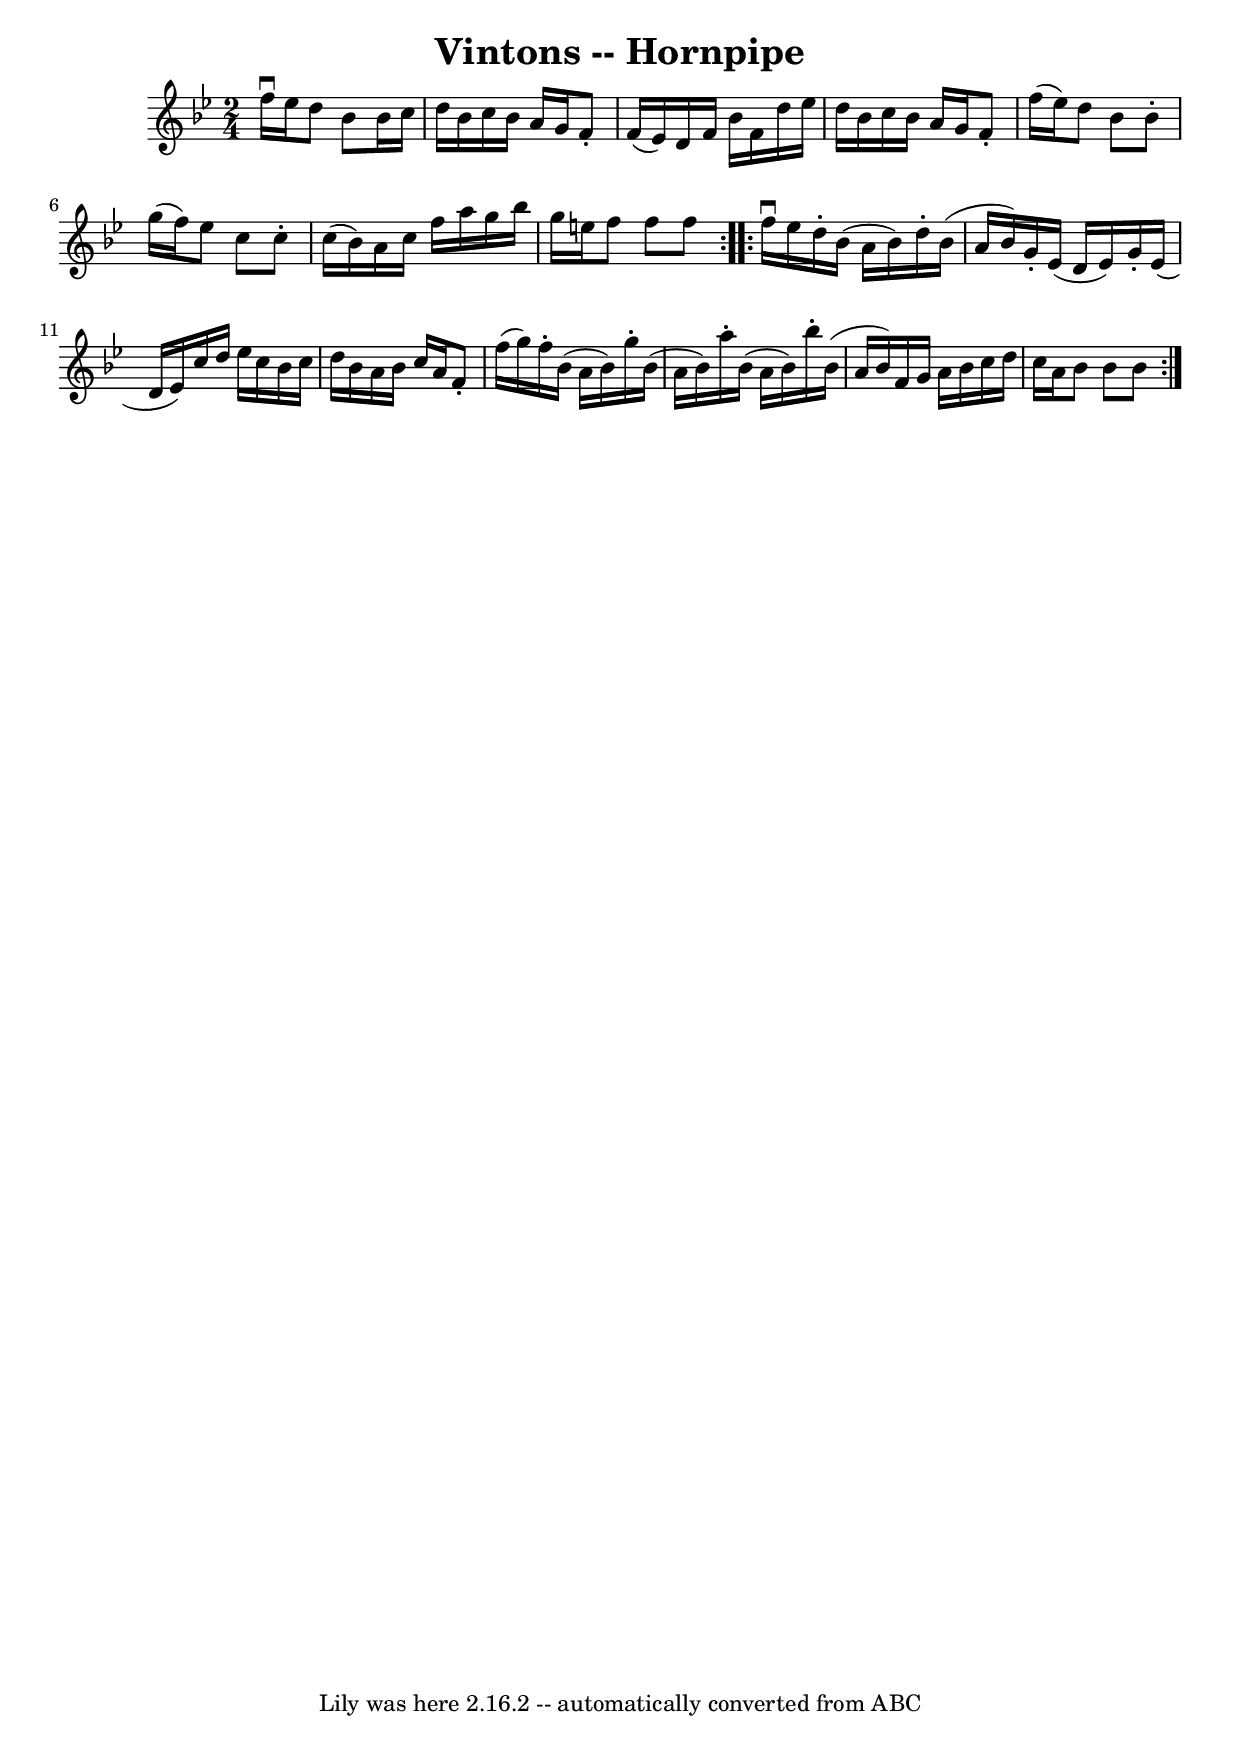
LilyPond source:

\version "2.7.40"
\include "Mammoth.ily"
\header {
	%% book = "Cole's 1000 Fiddle Tunes"
	crossRefNumber = "1"
	footnotes = ""
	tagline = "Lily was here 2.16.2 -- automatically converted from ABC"
	title = "Vintons -- Hornpipe"
}
voicedefault =  {
\set Score.defaultBarType = "empty"

\repeat volta 2 {
\time 2/4 \key bes \major f''16^\downbow ees''16  |
 d''8 bes'8 
 bes'16 c''16 d''16 bes'16  |
 c''16 bes'16 a'16    
g'16 f'8 -. f'16 (ees'16) |
 d'16 f'16 bes'16 f'16  
 d''16 ees''16 d''16 bes'16  |
 c''16 bes'16 a'16    
g'16 f'8 -. f''16 (ees''16) |
 d''8 bes'8 bes'8 -.   
g''16 (f''16) |
 ees''8 c''8 c''8 -. c''16 (bes'16) 
|
 a'16 c''16 f''16 a''16 g''16 bes''16 g''16    
e''16  |
 f''8 f''8 f''8  }     \repeat volta 2 { f''16 
^\downbow ees''16  |
 d''16 -. bes'16 (a'16 bes'16)   
d''16 -. bes'16 (a'16 bes'16) |
 g'16 -. ees'16 (d'16   
 ees'16) g'16 -. ees'16 (d'16 ees'16) |
 c''16 d''16 
 ees''16 c''16 bes'16 c''16 d''16 bes'16  |
 a'16    
bes'16 c''16 a'16 f'8 -. f''16 (g''16) |
 f''16 -.   
bes'16 (a'16 bes'16) g''16 -. bes'16 (a'16 bes'16) 
|
 a''16 -. bes'16 (a'16 bes'16) bes''16 -. bes'16 (
a'16 bes'16) |
 f'16 g'16 a'16 bes'16 c''16 d''16  
 c''16 a'16  |
 bes'8 bes'8 bes'8  }   
}

\score{
    <<

	\context Staff="default"
	{
	    \voicedefault 
	}

    >>
	\layout {
	}
	\midi {}
}
